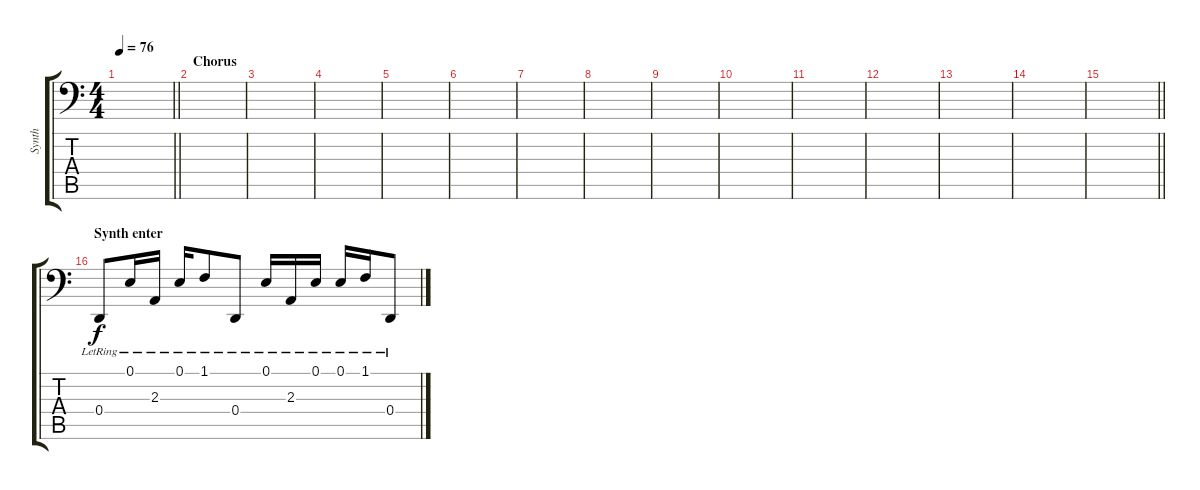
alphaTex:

\track ("Synth" "Synth") {instrument clavinet}
\staff {score tabs}
\tuning (E3 B2 G2 D2 A1 E1) {hide}
\ts (4 4)
\tempo 76
\clef f4
\barLineRight lightlight
\ks c
|
\section ("" "Chorus")
|
|
|
|
|
|
|
|
|
|
|
|
|
\barLineRight lightlight
|
\section ("" "Synth enter")
0.4{lr}.8 0.1{lr}.16 2.3{lr}.16 0.1{lr}.16 1.1{lr}.8 0.4{lr}.8 0.1{lr}.16 2.3{lr}.16 0.1{lr}.16 0.1{lr}.16 1.1{lr}.16 0.4{lr}.8
